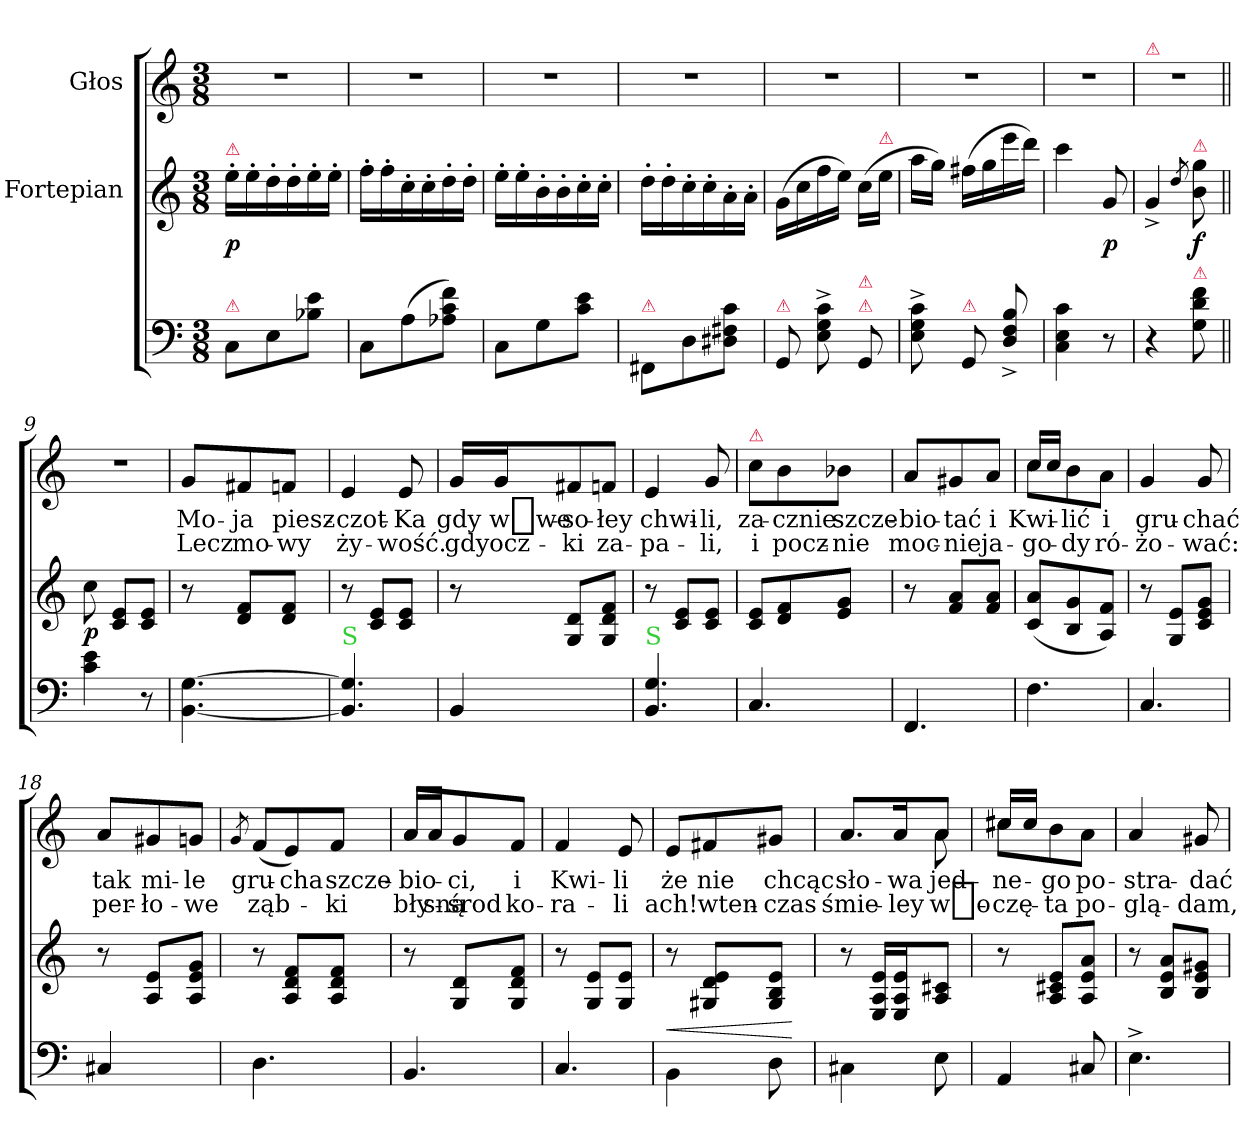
**kern	**kern	**dynam	**kern	**text	**text
*part3	*part2	*part2	*part1	*part1	*part1
*staff3	*staff2	*staff2	*staff1	*staff1	*staff1
*	*I"Fortepian	*	*I"Głos	*	*
*clefF4	*clefG2	*	*clefG2	*	*
*k[]	*k[]	*	*k[]	*	*
*M3/8	*M3/8	*	*M3/8	*	*
=1	=1	=1	=1	=1	=1
!	!LO:TX:a:color=crimson:t=⚠	!	!	!	!
!LO:TX:a:color=crimson:t=⚠	!	!	!	!	!
8C\L	16ee'\LL	p	4.r	.	.
.	16ee'\	.	.	.	.
8E\	16dd'\	.	.	.	.
.	16dd'\	.	.	.	.
8B-X\ 8e\J	16ee'\	.	.	.	.
.	16ee'\JJ	.	.	.	.
=2	=2	=2	=2	=2	=2
8C\L	16ff'\LL	.	4.r	.	.
.	16ff'\	.	.	.	.
(<8A\	16cc'\	.	.	.	.
.	16cc'\	.	.	.	.
8A-X\ 8c\ 8f\J)	16dd'\	.	.	.	.
.	16dd'\JJ	.	.	.	.
=3	=3	=3	=3	=3	=3
8C\L	16ee'\LL	.	4.r	.	.
.	16ee'\	.	.	.	.
8G\	16b'\	.	.	.	.
.	16b'\	.	.	.	.
8c\ 8e\J	16cc'\	.	.	.	.
.	16cc'\JJ	.	.	.	.
=4	=4	=4	=4	=4	=4
!LO:TX:a:color=crimson:t=⚠	!	!	!	!	!
8FF#X/L	16dd'\LL	.	4.r	.	.
.	16dd'\	.	.	.	.
8D\	16cc'\	.	.	.	.
.	16cc'\	.	.	.	.
8D#X\ 8F#X\ 8c\J	16a'\	.	.	.	.
.	16a'\JJ	.	.	.	.
=5	=5	=5	=5	=5	=5
!LO:TX:a:color=crimson:t=⚠	!	!	!	!	!
8GG/	(16g\LL	.	4.r	.	.
.	16cc\	.	.	.	.
8E^\ 8G^\ 8c^\	16ff\	.	.	.	.
.	16ee\JJ)	.	.	.	.
!LO:TX:a:color=crimson:t=⚠	!	!	!	!	!
!LO:TX:a:color=crimson:t=⚠	!	!	!	!	!
8GG/	(16cc\LL	.	.	.	.
!	!LO:TX:a:color=crimson:t=⚠	!	!	!	!
.	16ee\JJ	.	.	.	.
=6	=6	=6	=6	=6	=6
8E^\ 8G^\ 8c^\	16aa\LL	.	4.r	.	.
.	16gg\JJ)	.	.	.	.
!LO:TX:a:color=crimson:t=⚠	!	!	!	!	!
8GG/	(16ff#X\LL	.	.	.	.
.	16gg\	.	.	.	.
8D^/ 8F^/ 8B^/	16eee\	.	.	.	.
.	16ddd\JJ)	.	.	.	.
=7	=7	=7	=7	=7	=7
4C\ 4E\ 4c\	4ccc\	.	4.r	.	.
8r	8g/	p	.	.	.
=8	=8	=8	=8	=8	=8
!	!	!	!LO:TX:a:color=crimson:t=⚠	!	!
4r	4g^/	.	4.r	.	.
.	8qdd/	.	.	.	.
!	!LO:TX:a:color=crimson:t=⚠	!	!	!	!
!LO:TX:a:color=crimson:t=⚠	!	!	!	!	!
8G\ 8d\ 8f\	8b\ 8gg\	f	.	.	.
=9||	=9||	=9||	=9||	=9||	=9||
4c\ 4e\	8cc\	p	4.r	.	.
.	8c/ 8e/L	.	.	.	.
8r	8c/ 8e/J	.	.	.	.
=10	=10	=10	=10	=10	=10
[4.BB\ [4.G\	8r	.	8g/L	Mo-	Lecz
.	8d/ 8f/L	.	8f#X/	-ja	mo-
.	8d/ 8f/J	.	8fn/J	piesz-	-wy
=11	=11	=11	=11	=11	=11
!LO:TX:a:color=limegreen:t=S	!	!	!	!	!
4.BB]/ 4.G]/	8r	.	4e/	-czot-	ży-
.	8c/ 8e/L	.	.	.	.
.	8c/ 8e/J	.	8e/	-Ka	-wość.
=12	=12	=12	=12	=12	=12
!LO:N:vis=4	!	!	!	!	!
4.BB/	8r	.	16g/LL	gdy	gdy
.	.	.	16g/J	w_we-	ocz-
.	8G/ 8d/L	.	8f#X/	-so-	-ki
.	8G/ 8d/ 8f/J	.	8fn/J	-łey	za-
=13	=13	=13	=13	=13	=13
!LO:TX:a:color=limegreen:t=S	!	!	!	!	!
4.BB/ 4.G/	8r	.	4e/	chwi-	-pa-
.	8c/ 8e/L	.	.	.	.
.	8c/ 8e/J	.	8g/	-li,	-li,
=14	=14	=14	=14	=14	=14
!	!	!	!LO:TX:a:color=crimson:t=⚠	!	!
4.C/	8c/ 8e/L	.	8cc\L	za-	i
.	8d/ 8f/	.	8b\	-cznie	pocz-
.	8e/ 8g/J	.	8b-X\J	szcze-	-nie
=15	=15	=15	=15	=15	=15
4.FF/	8r	.	8a/L	-bio-	moc-
.	8f/ 8a/L	.	8g#X/	-tać	-nie
.	8f/ 8a/J	.	8a/J	i	ja-
=16	=16	=16	=16	=16	=16
*	*	*	*^	*	*
4.F\	(8c/ 8a/L	.	8cc\L	16cc!/LL	Kwi-	-go-
.	.	.	.	16cc!/JJ	.	.
.	8B/ 8g/	.	8b\	8ryy	-lić	-dy
.	8A/ 8f/J)	.	8a\J	8ryy	i	ró-
*	*	*	*v	*v	*	*
=17	=17	=17	=17	=17	=17
4.C/	8r	.	4g/	gru-	-żo-
.	8G/ 8e/L	.	.	.	.
.	8c/ 8e/ 8g/J	.	8g/	-chać	-wać:
=18	=18	=18	=18	=18	=18
!LO:N:vis=4	!	!	!	!	!
4.C#X/	8r	.	8a/L	tak	per-
.	8A/ 8e/L	.	8g#X/	mi-	-ło-
.	8A/ 8e/ 8g/J	.	8gn/J	-le	-we
=19	=19	=19	=19	=19	=19
.	.	.	8qg/	.	.
4.D\	8r	.	(8f/L	gru-	ząb-
.	8A/ 8d/ 8f/L	.	8e/)	-cha	.
.	8A/ 8d/ 8f/J	.	8f/J	szcze-	-ki
=20	=20	=20	=20	=20	=20
*	*	*	*^	*	*
4.BB/	8r	.	8a/L	16a!/LL	-bio-	bły-
.	.	.	.	16a!/JJ	.	-sną
.	8G/ 8d/L	.	8g/	8ryy	-ci,	środ
.	8G/ 8d/ 8f/J	.	8f/J	8ryy	i	ko-
*	*	*	*v	*v	*	*
=21	=21	=21	=21	=21	=21
4.C/	8r	.	4f/	Kwi-	-ra-
.	8G/ 8e/L	.	.	.	.
.	8G/ 8e/J	.	8e/	-li	-li
=22	=22	=22	=22	=22	=22
!	!	!LO:HP:b	!	!	!
4BB\	8r	<	8e/L	że	ach!
.	8G#X/ 8d/ 8e/L	.	8f#X/	nie	wten-
8D\	8G#/ 8B/ 8e/J	.	8g#X/J	chcąc	-czas
.	.	[	.	.	.
=23	=23	=23	=23	=23	=23
*	*	*	*^	*	*
4C#X\	8r	.	8.a/L	8ryy	sło-	śmie-
.	16E/ 16A/ 16e/LL	.	.	8ryy	.	.
.	16E/ 16A/ 16e/J	.	16a/K	.	-wa	-ley
8E\	8A/ 8c#X/J	.	8a/J	8a!\	jed-	w_o-
=24	=24	=24	=24	=24	=24	=24
4AA/	8r	.	8cc#X\L	16cc#X!/LL	-ne-	-czę-
.	.	.	.	16cc#!/JJ	.	.
.	8A/ 8c#X/ 8e/L	.	8b\	8ryy	-go	-ta
8C#X/	8A/ 8e/ 8a/J	.	8a\J	8ryy	po-	po-
*	*	*	*v	*v	*	*
=25	=25	=25	=25	=25	=25
4.E^\	8r	.	4a/	stra-	-glą-
.	8B/ 8e/ 8a/L	.	.	.	.
.	8B/ 8e/ 8g#X/J	.	8g#X/	-dać	-dam,
=	=	=	=	=	=
*-	*-	*-	*-	*-	*-
